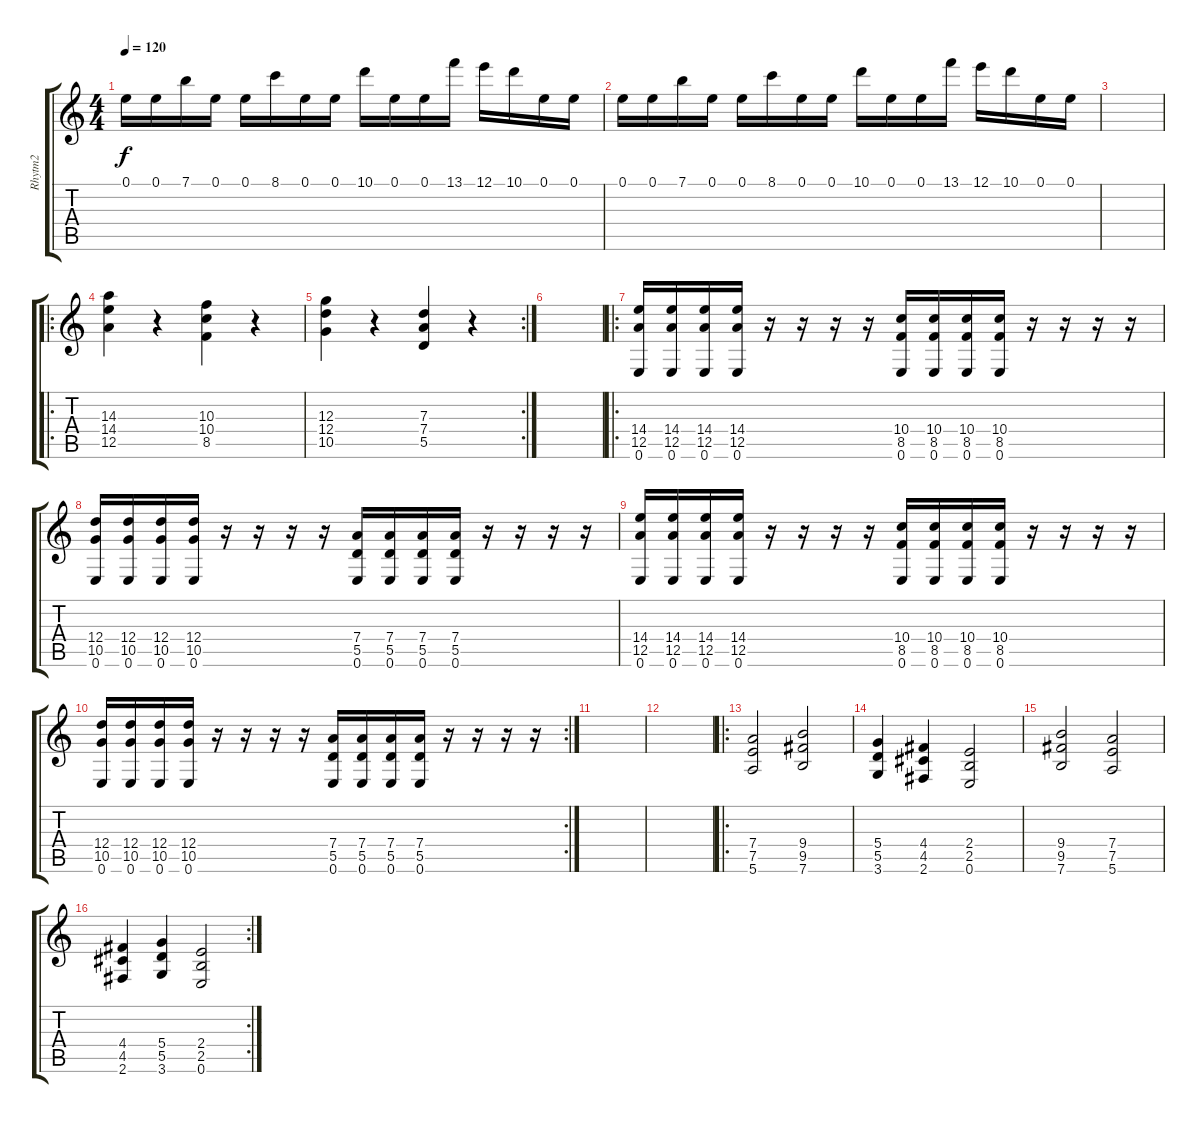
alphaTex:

\track ("Rhytm2" "Rhytm2") {instrument distortionguitar}
\staff {score tabs}
\tuning (E4 B3 G3 D3 A2 E2) {hide}
\ts (4 4)
\tempo 120
\clef g2
\ks c
0.1.16{dy f} 0.1.16 7.1.16 0.1.16 0.1.16 8.1.16 0.1.16 0.1.16 10.1.16 0.1.16 0.1.16 13.1.16 12.1.16 10.1.16 0.1.16 0.1.16 |
0.1.16 0.1.16 7.1.16 0.1.16 0.1.16 8.1.16 0.1.16 0.1.16 10.1.16 0.1.16 0.1.16 13.1.16 12.1.16 10.1.16 0.1.16 0.1.16 |
|
\ro
(14.3 14.4 12.5).4 r.4 (10.3 10.4 8.5).4 r.4 |
\rc 2
(12.3 12.4 10.5).4 r.4 (7.3 7.4 5.5).4 r.4 |
|
\ro
(14.4 12.5 0.6).16 (14.4 12.5 0.6).16 (14.4 12.5 0.6).16 (14.4 12.5 0.6).16 r.16 r.16 r.16 r.16 (10.4 8.5 0.6).16 (10.4 8.5 0.6).16 (10.4 8.5 0.6).16 (10.4 8.5 0.6).16 r.16 r.16 r.16 r.16 |
(12.4 10.5 0.6).16 (12.4 10.5 0.6).16 (12.4 10.5 0.6).16 (12.4 10.5 0.6).16 r.16 r.16 r.16 r.16 (7.4 5.5 0.6).16 (7.4 5.5 0.6).16 (7.4 5.5 0.6).16 (7.4 5.5 0.6).16 r.16 r.16 r.16 r.16 |
(14.4 12.5 0.6).16 (14.4 12.5 0.6).16 (14.4 12.5 0.6).16 (14.4 12.5 0.6).16 r.16 r.16 r.16 r.16 (10.4 8.5 0.6).16 (10.4 8.5 0.6).16 (10.4 8.5 0.6).16 (10.4 8.5 0.6).16 r.16 r.16 r.16 r.16 |
\rc 2
(12.4 10.5 0.6).16 (12.4 10.5 0.6).16 (12.4 10.5 0.6).16 (12.4 10.5 0.6).16 r.16 r.16 r.16 r.16 (7.4 5.5 0.6).16 (7.4 5.5 0.6).16 (7.4 5.5 0.6).16 (7.4 5.5 0.6).16 r.16 r.16 r.16 r.16 |
|
|
\ro
(7.4 7.5 5.6).2 (9.4 9.5 7.6).2 |
(5.4 5.5 3.6).4 (4.4 4.5 2.6).4 (2.4 2.5 0.6).2 |
(9.4 9.5 7.6).2 (7.4 7.5 5.6).2 |
\rc 2
(4.4 4.5 2.6).4 (5.4 5.5 3.6).4 (2.4 2.5 0.6).2
